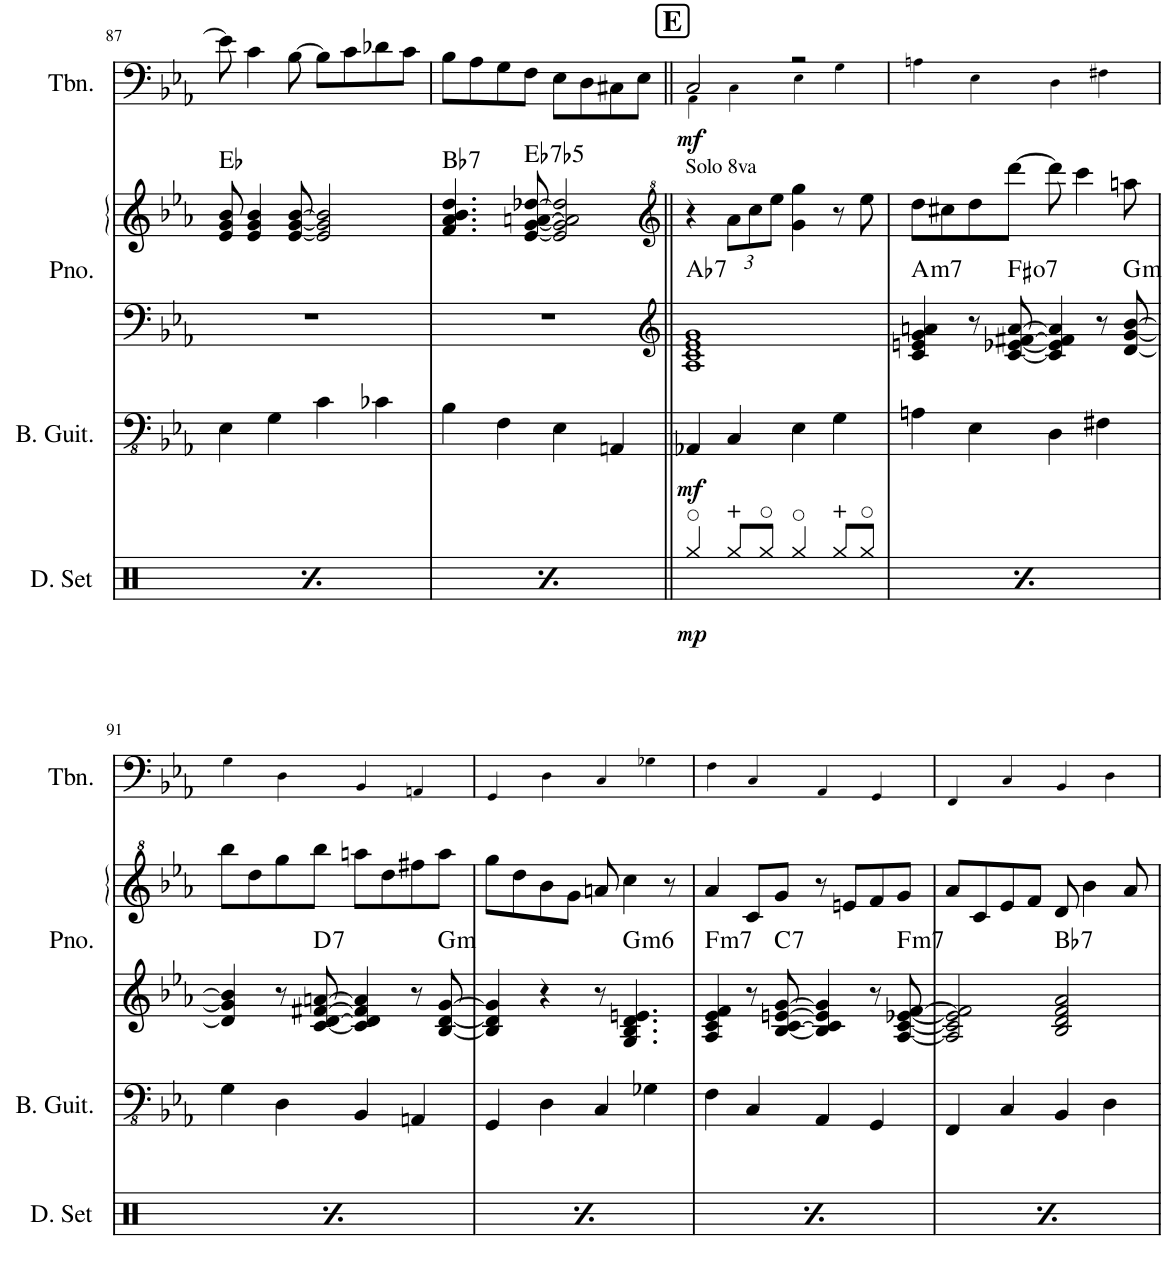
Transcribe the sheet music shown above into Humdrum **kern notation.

**kern	**dynam	**kern	**kern	**kern	**harte	**kern	**dynam
*part4	*part4	*part3	*part2	*part2	*part2	*part1	*part1
*staff5	*staff5	*staff4	*staff3	*staff2	*	*staff1	*staff1
*I"Bass Guitar	*	*I"Baritone Saxophone	*I"Piano	*	*	*I"Trombone	*
*I'B. Guit.	*	*I'Bar. Sax.	*I'Pno.	*	*	*I'Tbn.	*
!!LO:PB:g=z
*clefFv4	*	*clefF4	*clefF4	*clefG2	*	*clefF4	*
*	*	*Trd12c21	*	*	*	*	*
*k[b-e-a-]	*	*k[b-e-a-]	*k[b-e-a-]	*k[b-e-a-]	*	*k[b-e-a-]	*
*M2/2	*	*M2/2	*M2/2	*M2/2	*	*M2/2	*
*met(c|)	*	*met(c|)	*met(c|)	*met(c|)	*	*met(c|)	*
=87	=87	=87	=87	=87	=87	=87	=87
4EE-\	.	4E-	1r	8e-/ 8g/ 8b-/	Eb:maj	8e-\]	.
.	.	.	.	4e-/ 4g/ 4b-/	.	4c\	.
4GG\	.	4G	.	.	.	.	.
.	.	.	.	[8e-/ [8g/ [8b-/	.	[8B-\	.
4C\	.	4c	.	2e-/] 2g/] 2b-/]	.	8B-\L]	.
.	.	.	.	.	.	8c\	.
4C-X\	.	4c-X	.	.	.	8d-X\	.
.	.	.	.	.	.	8c\J	.
=88	=88	=88	=88	=88	=88	=88	=88
!	!	!	!	!	!LO:H:kt=7	!	!
4BB-\	.	4B-	1r	4.f/ 4.a-/ 4.b-/ 4.dd/	Bb:7	8B-\L	.
.	.	.	.	.	.	8A-\	.
4FF\	.	4F	.	.	.	8G\	.
!	!	!	!	!	!LO:H:kt=7	!	!
.	.	.	.	[8e-/ [8g/ [8an/ [8dd-X/	Eb:(3,b5,b7)	8F\J	.
4EE-\	.	4E-	.	2e-/] 2g/] 2a/] 2dd-/]	.	8E-\L	.
.	.	.	.	.	.	8D\	.
4AAAn/	.	4AAn	.	.	.	8C#X\	.
.	.	.	.	.	.	8E-\J	.
=89||	=89||	=89||	=89||	=89||	=89||	=89||	=89||
*	*	*	*clefG2	*clefG^2	*	*	*
*	*	*	*	*	*	*^	*
!	!	!	!	!LO:TX:a:t=Solo 8va	!	!	!	!
!	!	!LO:TX:a:t=Opt. Tbn	!	!	!	!	!	!
!	!LO:DY:b	!	!	!	!LO:H:kt=7	!	!	!LO:DY:b
4AAA-X/	mf	4AA-	1A- 1c 1e- 1g	4r	Ab:7	2C/	4AA-\	mf
*	*	*	*	*Xbrackettup	*	*	*	*
4CC/	.	4C	.	12aa-\L	.	.	4C\	.
.	.	.	.	12ccc\	.	.	.	.
.	.	.	.	12eee-\J	.	.	.	.
4EE-\	.	4E-	.	4gg\ 4ggg\	.	2r	4E-\	.
4GG\	.	4G	.	8r	.	.	4G\	.
.	.	.	.	8eee-\	.	.	.	.
*	*	*	*	*	*	*v	*v	*
=90	=90	=90	=90	=90	=90	=90	=90
!	!	!	!	!	!LO:H:kt=m7	!	!
4AAn\	.	4An	4c/ 4en/ 4g/ 4an/	8ddd\L	A:min7	4An\	.
.	.	.	.	8ccc#X\	.	.	.
4EE-\	.	4E-	8r	8ddd\	.	4E-\	.
!	!	!	!	!	!LO:H:kt=7	!	!
.	.	.	[8c/ [8e-X/ [8f#X/ [8a/	[8dddd\J	F#:dim7	.	.
4DD\	.	4D	4c/] 4e-/] 4f#/] 4a/]	8dddd\]	.	4D\	.
.	.	.	.	4cccc\	.	.	.
4FF#X\	.	4F#X	8r	.	.	4F#X\	.
!	!	!	!	!	!LO:H:kt=m	!	!
.	.	.	[8d/ [8g/ [8b-/	8aaan\	G:min	.	.
!!LO:LB:g=z
=91	=91	=91	=91	=91	=91	=91	=91
4GG\	.	4G	4d/] 4g/] 4b-/]	8bbb-\L	.	4G\	.
.	.	.	.	8ddd\	.	.	.
4DD\	.	4D	8r	8ggg\	.	4D\	.
!	!	!	!	!	!LO:H:kt=7	!	!
.	.	.	[8c/ [8d/ [8f#X/ [8an/	8bbb-\J	D:7	.	.
4BBB-/	.	4BB-	4c/] 4d/] 4f#/] 4a/]	8aaan\L	.	4BB-/	.
.	.	.	.	8ddd\	.	.	.
4AAAn/	.	4AAn	8r	8fff#X\	.	4AAn/	.
!	!	!	!	!	!LO:H:kt=m	!	!
.	.	.	[8B-/ [8d/ [8g/	8aaa\J	G:min	.	.
=92	=92	=92	=92	=92	=92	=92	=92
4GGG/	.	4GG	4B-/] 4d/] 4g/]	8ggg\L	.	4GG/	.
.	.	.	.	8ddd\	.	.	.
4DD\	.	4D	4r	8bb-\	.	4D\	.
.	.	.	.	8gg\J	.	.	.
4CC/	.	4C	8r	8aan/	.	4C/	.
!	!	!	!	!	!LO:H:kt=m6	!	!
.	.	.	4.G/ 4.B-/ 4.d/ 4.en/	4ccc\	G:min6	.	.
4GG-X\	.	4G-X	.	.	.	4G-X\	.
.	.	.	.	8r	.	.	.
=93	=93	=93	=93	=93	=93	=93	=93
!	!	!	!	!	!LO:H:kt=m7	!	!
4FF\	.	4F	4A-/ 4c/ 4e-/ 4f/	4aa-/	F:min7	4F\	.
4CC/	.	4C	8r	8cc/L	.	4C/	.
!	!	!	!	!	!LO:H:kt=7	!	!
.	.	.	[8B-/ [8c/ [8en/ [8g/	8gg/J	C:7	.	.
4AAA-/	.	4AA-	4B-/] 4c/] 4e/] 4g/]	8r	.	4AA-/	.
.	.	.	.	8een/L	.	.	.
4GGG/	.	4GG	8r	8ff/	.	4GG/	.
!	!	!	!	!	!LO:H:kt=m7	!	!
.	.	.	[8A-/ [8c/ [8e-X/ [8f/	8gg/J	F:min7	.	.
=94	=94	=94	=94	=94	=94	=94	=94
4FFF/	.	4FF	2A-/] 2c/] 2e-/] 2f/]	8aa-/L	.	4FF/	.
.	.	.	.	8cc/	.	.	.
4CC/	.	4C	.	8ee-/	.	4C/	.
.	.	.	.	8ff/J	.	.	.
!	!	!	!	!	!LO:H:kt=7	!	!
4BBB-/	.	4BB-	2B-/ 2d/ 2f/ 2a-/	8dd/	Bb:7	4BB-/	.
.	.	.	.	4bb-\	.	.	.
4DD\	.	4D	.	.	.	4D\	.
.	.	.	.	8aa-/	.	.	.
=	=	=	=	=	=	=	=
*-	*-	*-	*-	*-	*-	*-	*-
